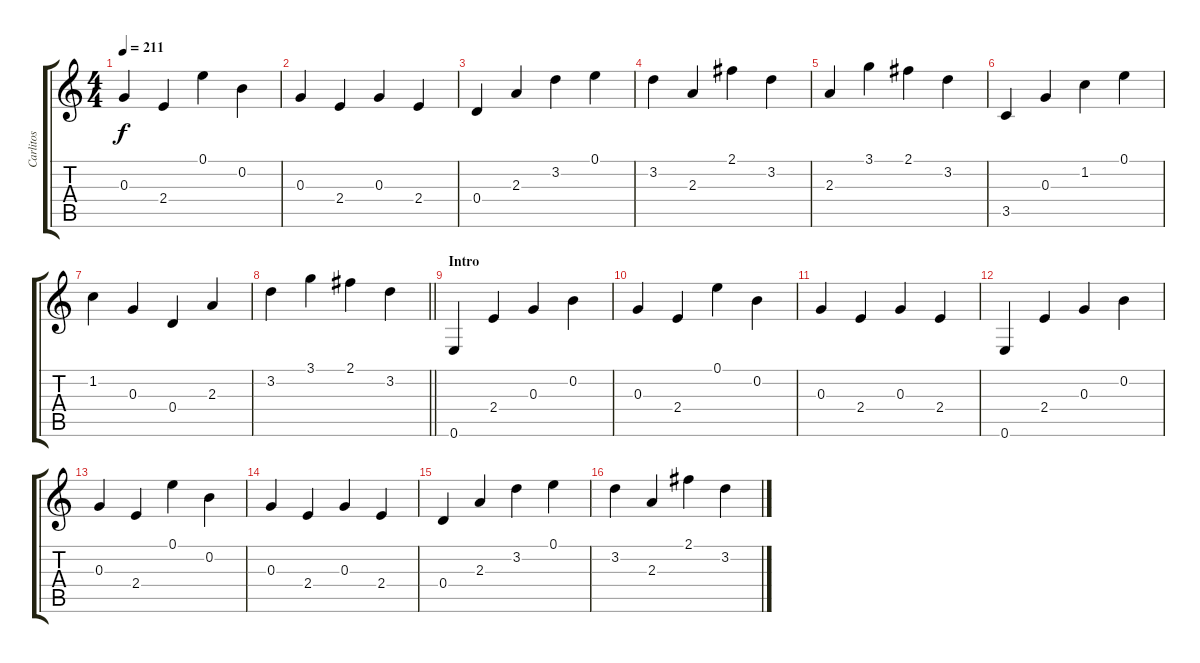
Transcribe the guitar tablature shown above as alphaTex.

\track ("Carlitos " "Carlitos ") {instrument acousticguitarsteel}
\staff {score tabs}
\tuning (E4 B3 G3 D3 A2 E2) {hide}
\ts (4 4)
\tempo 211
\clef g2
\ks c
0.3.4{dy f} 2.4.4 0.1.4 0.2.4 |
0.3.4 2.4.4 0.3.4 2.4.4 |
0.4.4 2.3.4 3.2.4 0.1.4 |
3.2.4 2.3.4 2.1.4 3.2.4 |
2.3.4 3.1.4 2.1.4 3.2.4 |
3.5.4 0.3.4 1.2.4 0.1.4 |
1.2.4 0.3.4 0.4.4 2.3.4 |
\barLineRight lightlight
3.2.4 3.1.4 2.1.4 3.2.4 |
\section ("" "Intro")
0.6.4 2.4.4 0.3.4 0.2.4 |
0.3.4 2.4.4 0.1.4 0.2.4 |
0.3.4 2.4.4 0.3.4 2.4.4 |
0.6.4 2.4.4 0.3.4 0.2.4 |
0.3.4 2.4.4 0.1.4 0.2.4 |
0.3.4 2.4.4 0.3.4 2.4.4 |
0.4.4 2.3.4 3.2.4 0.1.4 |
3.2.4 2.3.4 2.1.4 3.2.4
